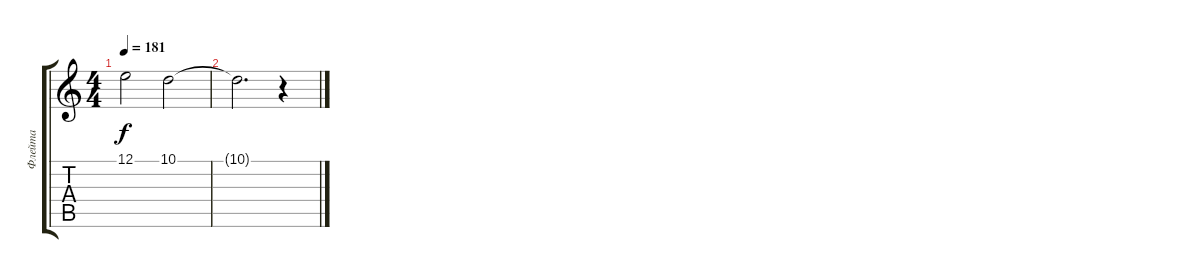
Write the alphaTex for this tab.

\track ("Флейта " "Флейта ") {instrument flute}
\staff {score tabs}
\tuning (E4 B3 G3 D3 A2 E2) {hide}
\ts (4 4)
\tempo 181
\clef g2
\ks c
12.1.2{dy f} 10.1.2 |
10.1{t}.2{d} r.4
